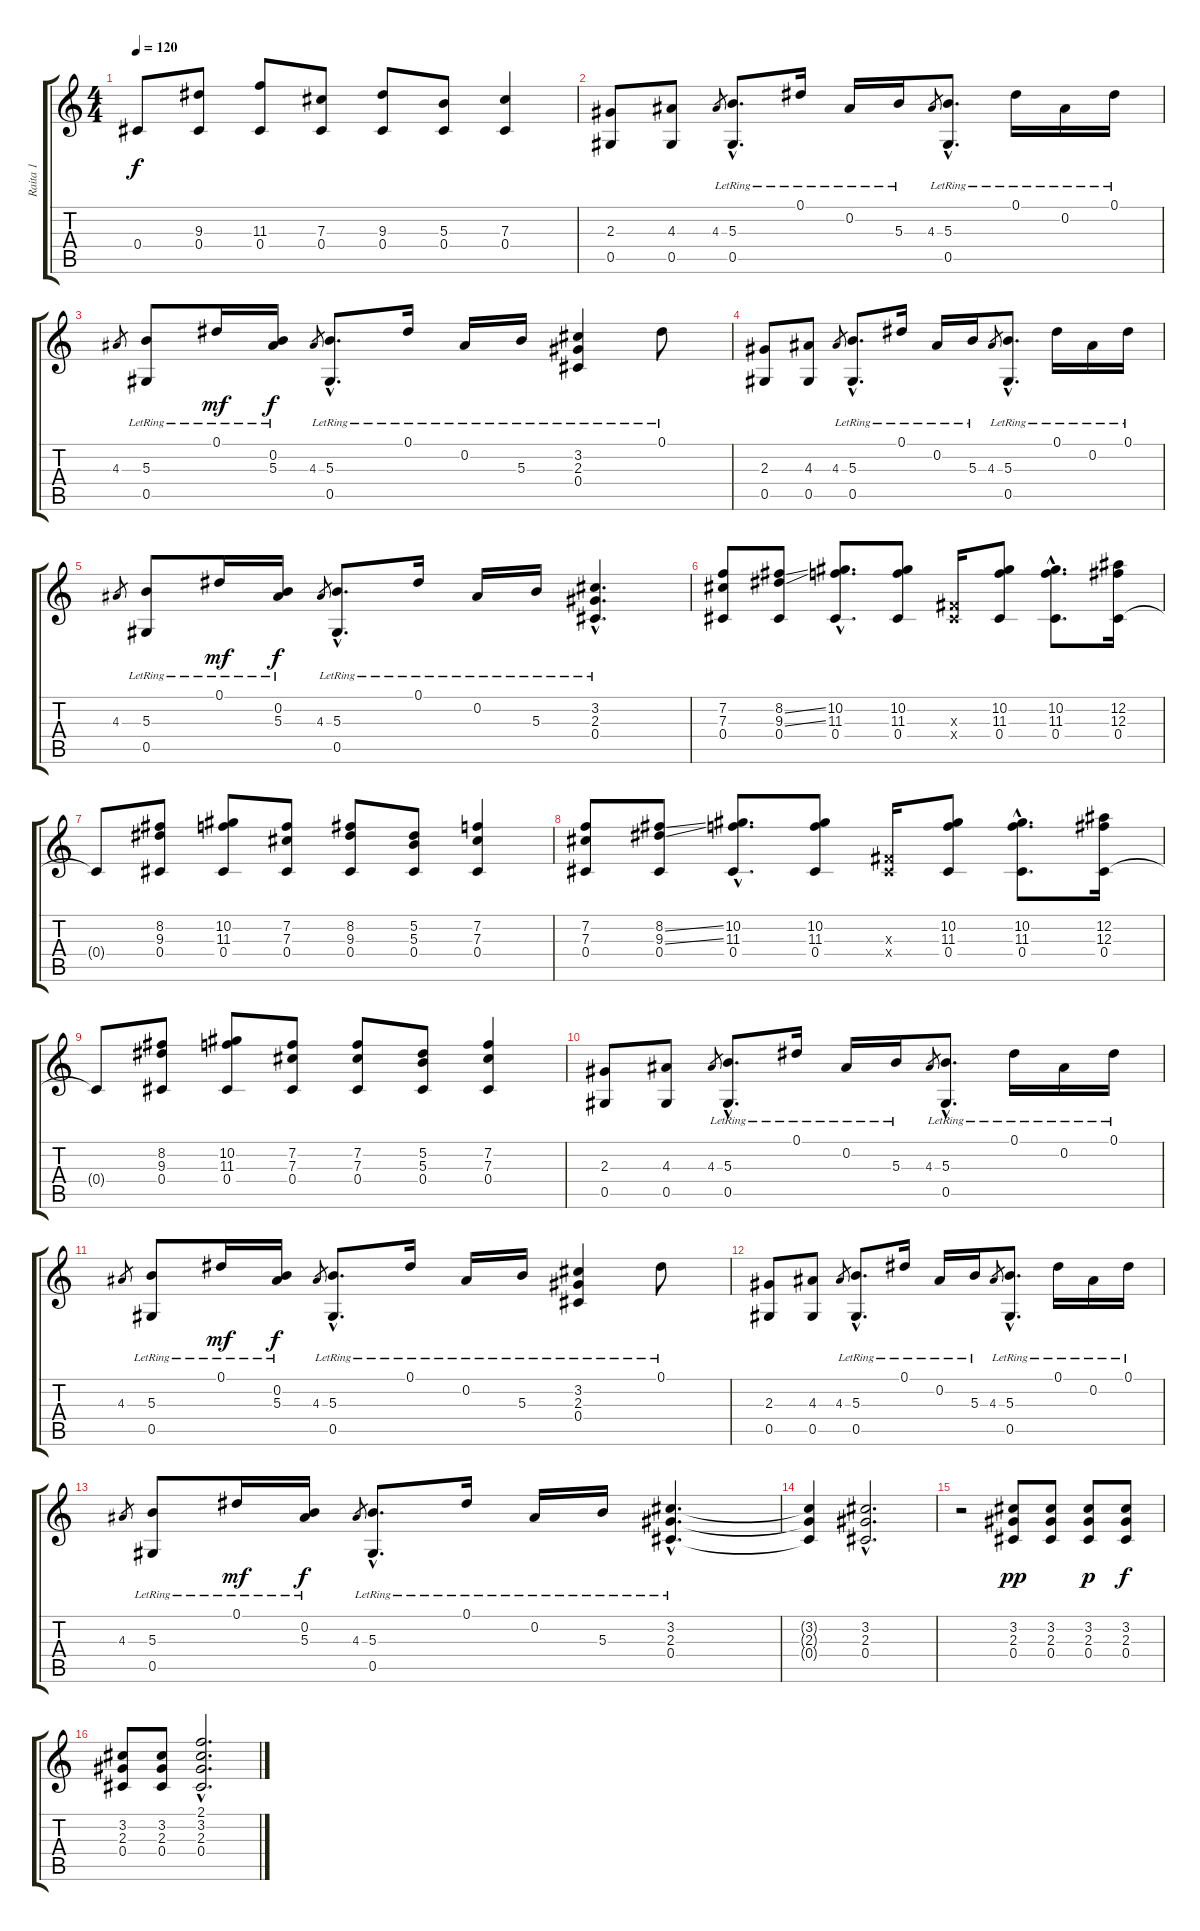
\track ("Raita 1" "Raita 1") {instrument acousticguitarsteel}
\staff {score tabs}
\tuning (Eb4 Bb3 Gb3 Db3 Ab2 Db2) {hide}
\ts (4 4)
\tempo 120
\clef g2
\ks c
0.4{t}.8{dy f} (9.3 0.4).8 (11.3 0.4).8 (7.3 0.4).8 (9.3 0.4).8 (5.3 0.4).8 (7.3 0.4).4 |
(2.3 0.5).8 (4.3 0.5).8 4.3.8{gr} (5.3{hac lr} 0.5{hac lr}).8{d} 0.1{lr}.16 0.2{lr}.16 5.3{lr}.16 4.3.8{gr} (5.3{hac lr} 0.5{hac lr}).8{d} 0.1{lr}.16 0.2{lr}.16 0.1{lr}.16 |
4.3.8{gr} (5.3{lr} 0.5{lr}).8 0.1{lr}.16{dy mf} (0.2{lr} 5.3).16{dy f} 4.3.8{gr} (5.3{hac lr} 0.5{hac lr}).8{d} 0.1{lr}.16 0.2{lr}.16 5.3{lr}.16 (3.2{lr} 2.3{lr} 0.4{lr}).4 0.1{lr}.8 |
(2.3 0.5).8 (4.3 0.5).8 4.3.8{gr} (5.3{hac lr} 0.5{hac lr}).8{d} 0.1{lr}.16 0.2{lr}.16 5.3{lr}.16 4.3.8{gr} (5.3{hac lr} 0.5{hac lr}).8{d} 0.1{lr}.16 0.2{lr}.16 0.1{lr}.16 |
4.3.8{gr} (5.3{lr} 0.5{lr}).8 0.1{lr}.16{dy mf} (0.2{lr} 5.3).16{dy f} 4.3.8{gr} (5.3{hac lr} 0.5{hac lr}).8{d} 0.1{lr}.16 0.2{lr}.16 5.3{lr}.16 (3.2{lr} 2.3{hac lr} 0.4{hac lr}).4{d} |
(7.2 7.3 0.4).8 (8.2{ss} 9.3{ss} 0.4).8 (10.2{hac} 11.3{hac} 0.4{hac}).8{d} (10.2 11.3 0.4).8 (0.3{x} 0.4{x}).16 (10.2 11.3 0.4).8 (10.2{hac} 11.3{hac} 0.4{hac}).8{d} (12.2 12.3 0.4).16 |
0.4{t}.8 (8.2 9.3 0.4).8 (10.2 11.3 0.4).8 (7.2 7.3 0.4).8 (8.2 9.3 0.4).8 (5.2 5.3 0.4).8 (7.2 7.3 0.4).4 |
(7.2 7.3 0.4).8 (8.2{ss} 9.3{ss} 0.4).8 (10.2{hac} 11.3{hac} 0.4{hac}).8{d} (10.2 11.3 0.4).8 (0.3{x} 0.4{x}).16 (10.2 11.3 0.4).8 (10.2{hac} 11.3{hac} 0.4{hac}).8{d} (12.2 12.3 0.4).16 |
0.4{t}.8 (8.2 9.3 0.4).8 (10.2 11.3 0.4).8 (7.2 7.3 0.4).8 (7.2 7.3 0.4).8 (5.2 5.3 0.4).8 (7.2 7.3 0.4).4 |
(2.3 0.5).8 (4.3 0.5).8 4.3.8{gr} (5.3{hac lr} 0.5{hac lr}).8{d} 0.1{lr}.16 0.2{lr}.16 5.3{lr}.16 4.3.8{gr} (5.3{hac lr} 0.5{hac lr}).8{d} 0.1{lr}.16 0.2{lr}.16 0.1{lr}.16 |
4.3.8{gr} (5.3{lr} 0.5{lr}).8 0.1{lr}.16{dy mf} (0.2{lr} 5.3).16{dy f} 4.3.8{gr} (5.3{hac lr} 0.5{hac lr}).8{d} 0.1{lr}.16 0.2{lr}.16 5.3{lr}.16 (3.2{lr} 2.3{lr} 0.4{lr}).4 0.1{lr}.8 |
(2.3 0.5).8 (4.3 0.5).8 4.3.8{gr} (5.3{hac lr} 0.5{hac lr}).8{d} 0.1{lr}.16 0.2{lr}.16 5.3{lr}.16 4.3.8{gr} (5.3{hac lr} 0.5{hac lr}).8{d} 0.1{lr}.16 0.2{lr}.16 0.1{lr}.16 |
4.3.8{gr} (5.3{lr} 0.5{lr}).8 0.1{lr}.16{dy mf} (0.2{lr} 5.3).16{dy f} 4.3.8{gr} (5.3{hac lr} 0.5{hac lr}).8{d} 0.1{lr}.16 0.2{lr}.16 5.3{lr}.16 (3.2{lr} 2.3{hac lr} 0.4{hac lr}).4{d} |
(3.2{t} 2.3{t} 0.4{t}).4 (3.2{hac} 2.3{hac} 0.4{hac}).2{d} |
r.2 (3.2 2.3 0.4).8{dy pp} (3.2 2.3 0.4).8 (3.2 2.3 0.4).8{dy p} (3.2 2.3 0.4).8{dy f} |
(3.2 2.3 0.4).8 (3.2 2.3 0.4).8 (2.1{hac} 3.2{hac} 2.3{hac} 0.4{hac}).2{d}
